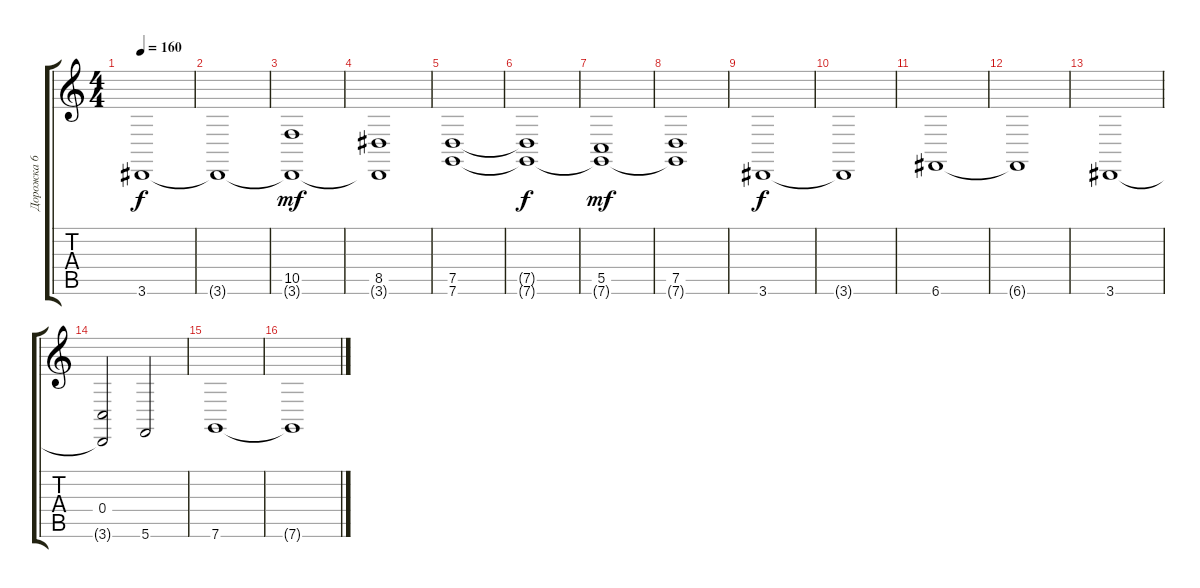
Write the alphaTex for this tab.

\track ("Дорожка 6" "Дорожка 6") {instrument tremolostrings}
\staff {score tabs}
\tuning (D4 A3 F3 C3 G2 C2) {hide}
\ts (4 4)
\tempo 160
\clef g2
\ks c
3.6.1{dy f} |
3.6{t}.1 |
(10.5 3.6{t}).1{dy mf} |
(8.5 3.6{t}).1 |
(7.5 7.6).1 |
(7.5{t} 7.6{t}).1{dy f} |
(5.5 7.6{t}).1{dy mf} |
(7.5 7.6{t}).1 |
3.6.1{dy f} |
3.6{t}.1 |
6.6.1 |
6.6{t}.1 |
3.6.1 |
(0.4 3.6{t}).2 5.6.2 |
7.6.1 |
7.6{t}.1
